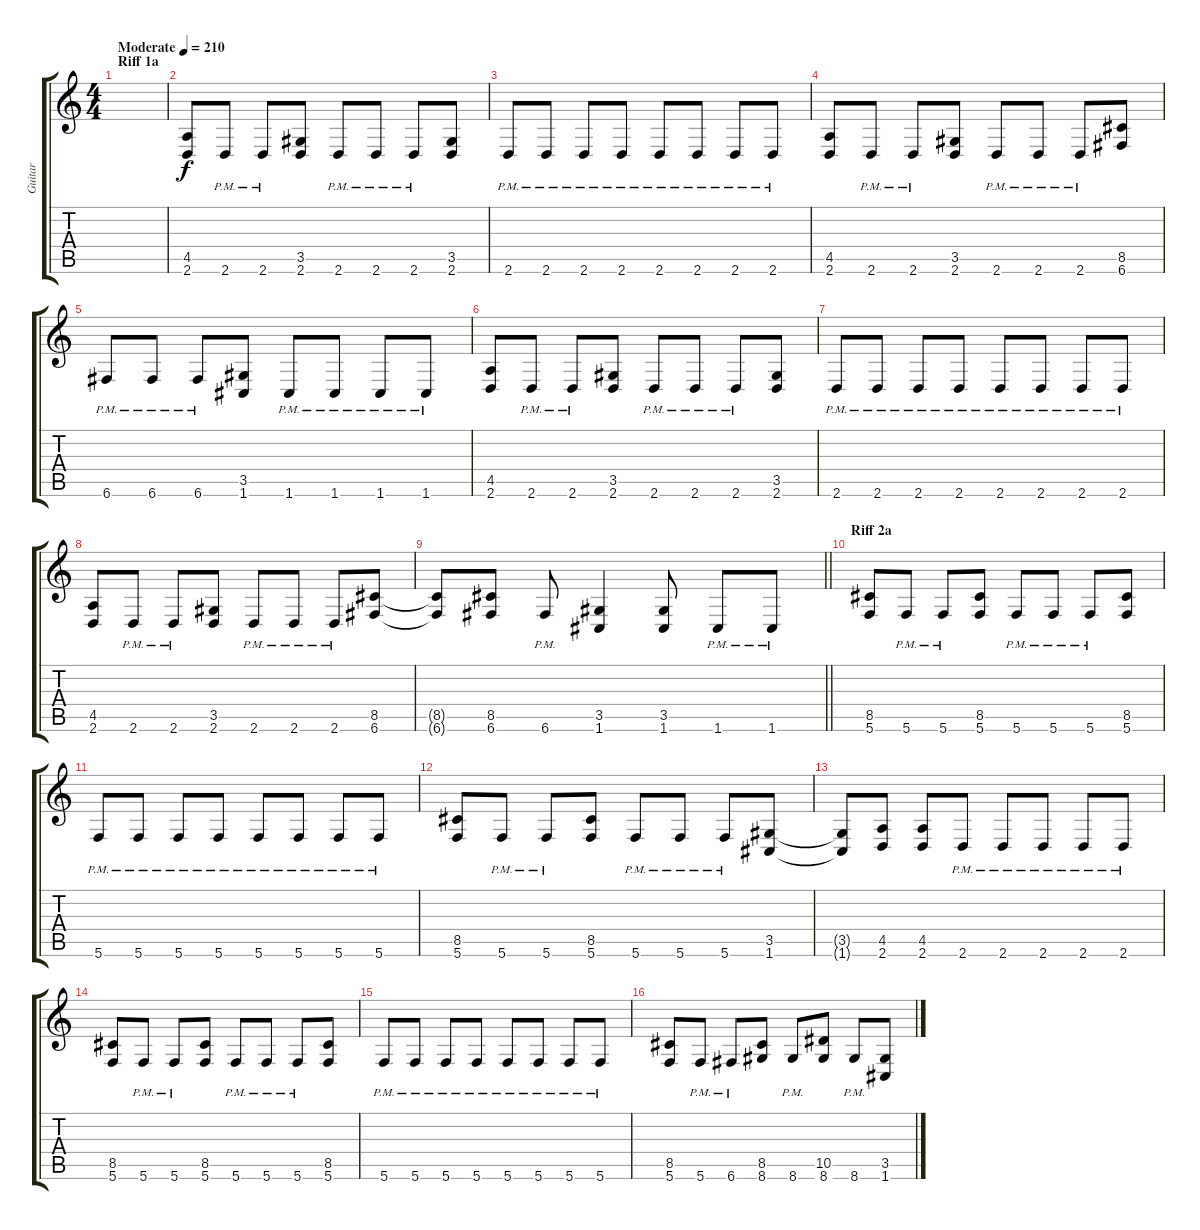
\track ("Guitar" "Guitar") {instrument distortionguitar}
\staff {score tabs}
\tuning (C4 G3 Eb3 Bb2 F2 C2) {hide}
\ts (4 4)
\section ("" "Riff 1a")
\tempo (210 "Moderate")
\clef g2
\ks c
|
(4.5 2.6).8 2.6{pm}.8 2.6{pm}.8 (3.5 2.6).8 2.6{pm}.8 2.6{pm}.8 2.6{pm}.8 (3.5 2.6).8 |
2.6{pm}.8 2.6{pm}.8 2.6{pm}.8 2.6{pm}.8 2.6{pm}.8 2.6{pm}.8 2.6{pm}.8 2.6{pm}.8 |
(4.5 2.6).8 2.6{pm}.8 2.6{pm}.8 (3.5 2.6).8 2.6{pm}.8 2.6{pm}.8 2.6{pm}.8 (8.5 6.6).8 |
6.6{pm}.8 6.6{pm}.8 6.6{pm}.8 (3.5 1.6).8 1.6{pm}.8 1.6{pm}.8 1.6{pm}.8 1.6{pm}.8 |
(4.5 2.6).8 2.6{pm}.8 2.6{pm}.8 (3.5 2.6).8 2.6{pm}.8 2.6{pm}.8 2.6{pm}.8 (3.5 2.6).8 |
2.6{pm}.8 2.6{pm}.8 2.6{pm}.8 2.6{pm}.8 2.6{pm}.8 2.6{pm}.8 2.6{pm}.8 2.6{pm}.8 |
(4.5 2.6).8 2.6{pm}.8 2.6{pm}.8 (3.5 2.6).8 2.6{pm}.8 2.6{pm}.8 2.6{pm}.8 (8.5 6.6).8 |
\barLineRight lightlight
(8.5{t} 6.6{t}).8 (8.5 6.6).8 6.6{pm}.8 (3.5 1.6).4 (3.5 1.6).8 1.6{pm}.8 1.6{pm}.8 |
\section ("" "Riff 2a")
(8.5 5.6).8 5.6{pm}.8 5.6{pm}.8 (8.5 5.6).8 5.6{pm}.8 5.6{pm}.8 5.6{pm}.8 (8.5 5.6).8 |
5.6{pm}.8 5.6{pm}.8 5.6{pm}.8 5.6{pm}.8 5.6{pm}.8 5.6{pm}.8 5.6{pm}.8 5.6{pm}.8 |
(8.5 5.6).8 5.6{pm}.8 5.6{pm}.8 (8.5 5.6).8 5.6{pm}.8 5.6{pm}.8 5.6{pm}.8 (3.5 1.6).8 |
(3.5{t} 1.6{t}).8 (4.5 2.6).8 (4.5 2.6).8 2.6{pm}.8 2.6{pm}.8 2.6{pm}.8 2.6{pm}.8 2.6{pm}.8 |
(8.5 5.6).8 5.6{pm}.8 5.6{pm}.8 (8.5 5.6).8 5.6{pm}.8 5.6{pm}.8 5.6{pm}.8 (8.5 5.6).8 |
5.6{pm}.8 5.6{pm}.8 5.6{pm}.8 5.6{pm}.8 5.6{pm}.8 5.6{pm}.8 5.6{pm}.8 5.6{pm}.8 |
(8.5 5.6).8 5.6{pm}.8 6.6{pm}.8 (8.5 8.6).8 8.6{pm}.8 (10.5 8.6).8 8.6{pm}.8 (3.5 1.6).8
